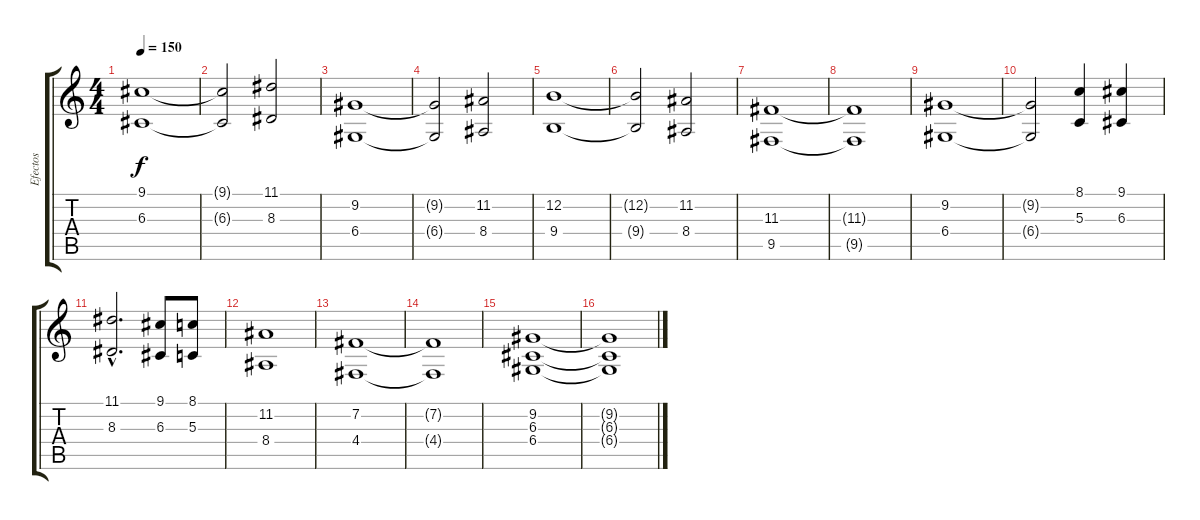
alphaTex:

\track ("Efectos" "Efectos") {instrument tremolostrings}
\staff {score tabs}
\tuning (E4 B3 G3 D3 A2 E2) {hide}
\ts (4 4)
\tempo 150
\clef g2
\ks c
(9.1 6.3).1{dy f volume 11} |
(9.1{t} 6.3{t}).2 (11.1 8.3).2 |
(9.2 6.4).1 |
(9.2{t} 6.4{t}).2 (11.2 8.4).2 |
(12.2 9.4).1 |
(12.2{t} 9.4{t}).2 (11.2 8.4).2 |
(11.3 9.5).1 |
(11.3{t} 9.5{t}).1 |
(9.2 6.4).1 |
(9.2{t} 6.4{t}).2 (8.1 5.3).4 (9.1 6.3).4 |
(11.1{hac} 8.3{hac}).2{d} (9.1 6.3).8 (8.1 5.3).8 |
(11.2 8.4).1 |
(7.2 4.4).1 |
(7.2{t} 4.4{t}).1 |
(9.2 6.3 6.4).1 |
(9.2{t} 6.3{t} 6.4{t}).1
